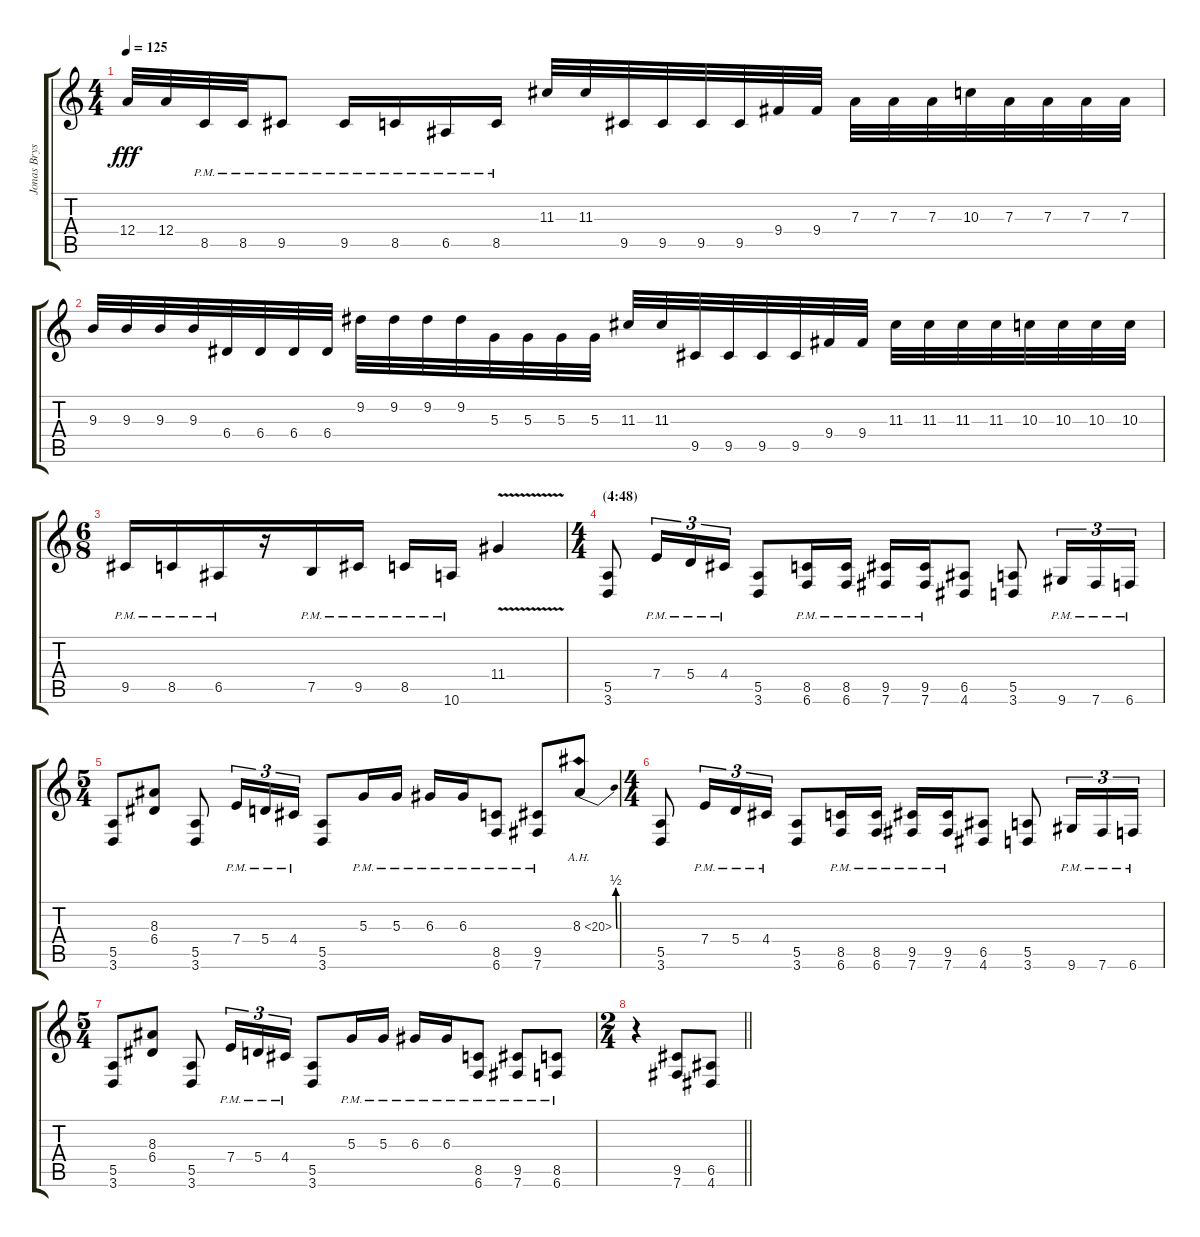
\track ("Jonas Bryssling" "Jonas Brys") {instrument distortionguitar}
\staff {score tabs}
\tuning (B3 Gb3 D3 A2 E2 B1) {hide}
\ts (4 4)
\tempo 125
\clef g2
\ks c
12.4.32{dy fff} 12.4.32 8.5{pm}.32 8.5{pm}.32 9.5{pm}.8 9.5{pm}.16 8.5{pm}.16 6.5{pm}.16 8.5{pm}.16 11.3.32 11.3.32 9.5.32 9.5.32 9.5.32 9.5.32 9.4.32 9.4.32 7.3.32 7.3.32 7.3.32 10.3.32 7.3.32 7.3.32 7.3.32 7.3.32 |
9.3.32 9.3.32 9.3.32 9.3.32 6.4.32 6.4.32 6.4.32 6.4.32 9.2.32 9.2.32 9.2.32 9.2.32 5.3.32 5.3.32 5.3.32 5.3.32 11.3.32 11.3.32 9.5.32 9.5.32 9.5.32 9.5.32 9.4.32 9.4.32 11.3.32 11.3.32 11.3.32 11.3.32 10.3.32 10.3.32 10.3.32 10.3.32 |
\ts (6 8)
9.5{pm}.16 8.5{pm}.16 6.5{pm}.16 r.16 7.5{pm}.16 9.5{pm}.16 8.5{pm}.16 10.6{pm}.16 11.4{v}.4 |
\ts (4 4)
\section ("" "(4:48)")
(5.5 3.6).8 7.4{pm}.16{tu (3 2)} 5.4{pm}.16{tu (3 2)} 4.4{pm}.16{tu (3 2)} (5.5 3.6).8 (8.5{pm} 6.6{pm}).16 (8.5{pm} 6.6{pm}).16 (9.5{pm} 7.6{pm}).16 (9.5{pm} 7.6{pm}).16 (6.5 4.6).8 (5.5 3.6).8 9.6{pm}.16{tu (3 2)} 7.6{pm}.16{tu (3 2)} 6.6{pm}.16{tu (3 2)} |
\ts (5 4)
(5.5 3.6).8 (8.3 6.4).8 (5.5 3.6).8 7.4{pm}.16{tu (3 2)} 5.4{pm}.16{tu (3 2)} 4.4{pm}.16{tu (3 2)} (5.5 3.6).8 5.3{pm}.16 5.3{pm}.16 6.3{pm}.16 6.3{pm}.16 (8.5{pm} 6.6{pm}).8 (9.5{pm} 7.6{pm}).8 8.3{be (bend 0 0 60 2) ah 12}.8 |
\ts (4 4)
(5.5 3.6).8 7.4{pm}.16{tu (3 2)} 5.4{pm}.16{tu (3 2)} 4.4{pm}.16{tu (3 2)} (5.5 3.6).8 (8.5{pm} 6.6{pm}).16 (8.5{pm} 6.6{pm}).16 (9.5{pm} 7.6{pm}).16 (9.5{pm} 7.6{pm}).16 (6.5 4.6).8 (5.5 3.6).8 9.6{pm}.16{tu (3 2)} 7.6{pm}.16{tu (3 2)} 6.6{pm}.16{tu (3 2)} |
\ts (5 4)
(5.5 3.6).8 (8.3 6.4).8 (5.5 3.6).8 7.4{pm}.16{tu (3 2)} 5.4{pm}.16{tu (3 2)} 4.4{pm}.16{tu (3 2)} (5.5 3.6).8 5.3{pm}.16 5.3{pm}.16 6.3{pm}.16 6.3{pm}.16 (8.5{pm} 6.6{pm}).8 (9.5{pm} 7.6{pm}).8 (8.5{pm} 6.6{pm}).8 |
\ts (2 4)
\barLineRight lightlight
r.4 (9.5 7.6).8 (6.5 4.6).8
